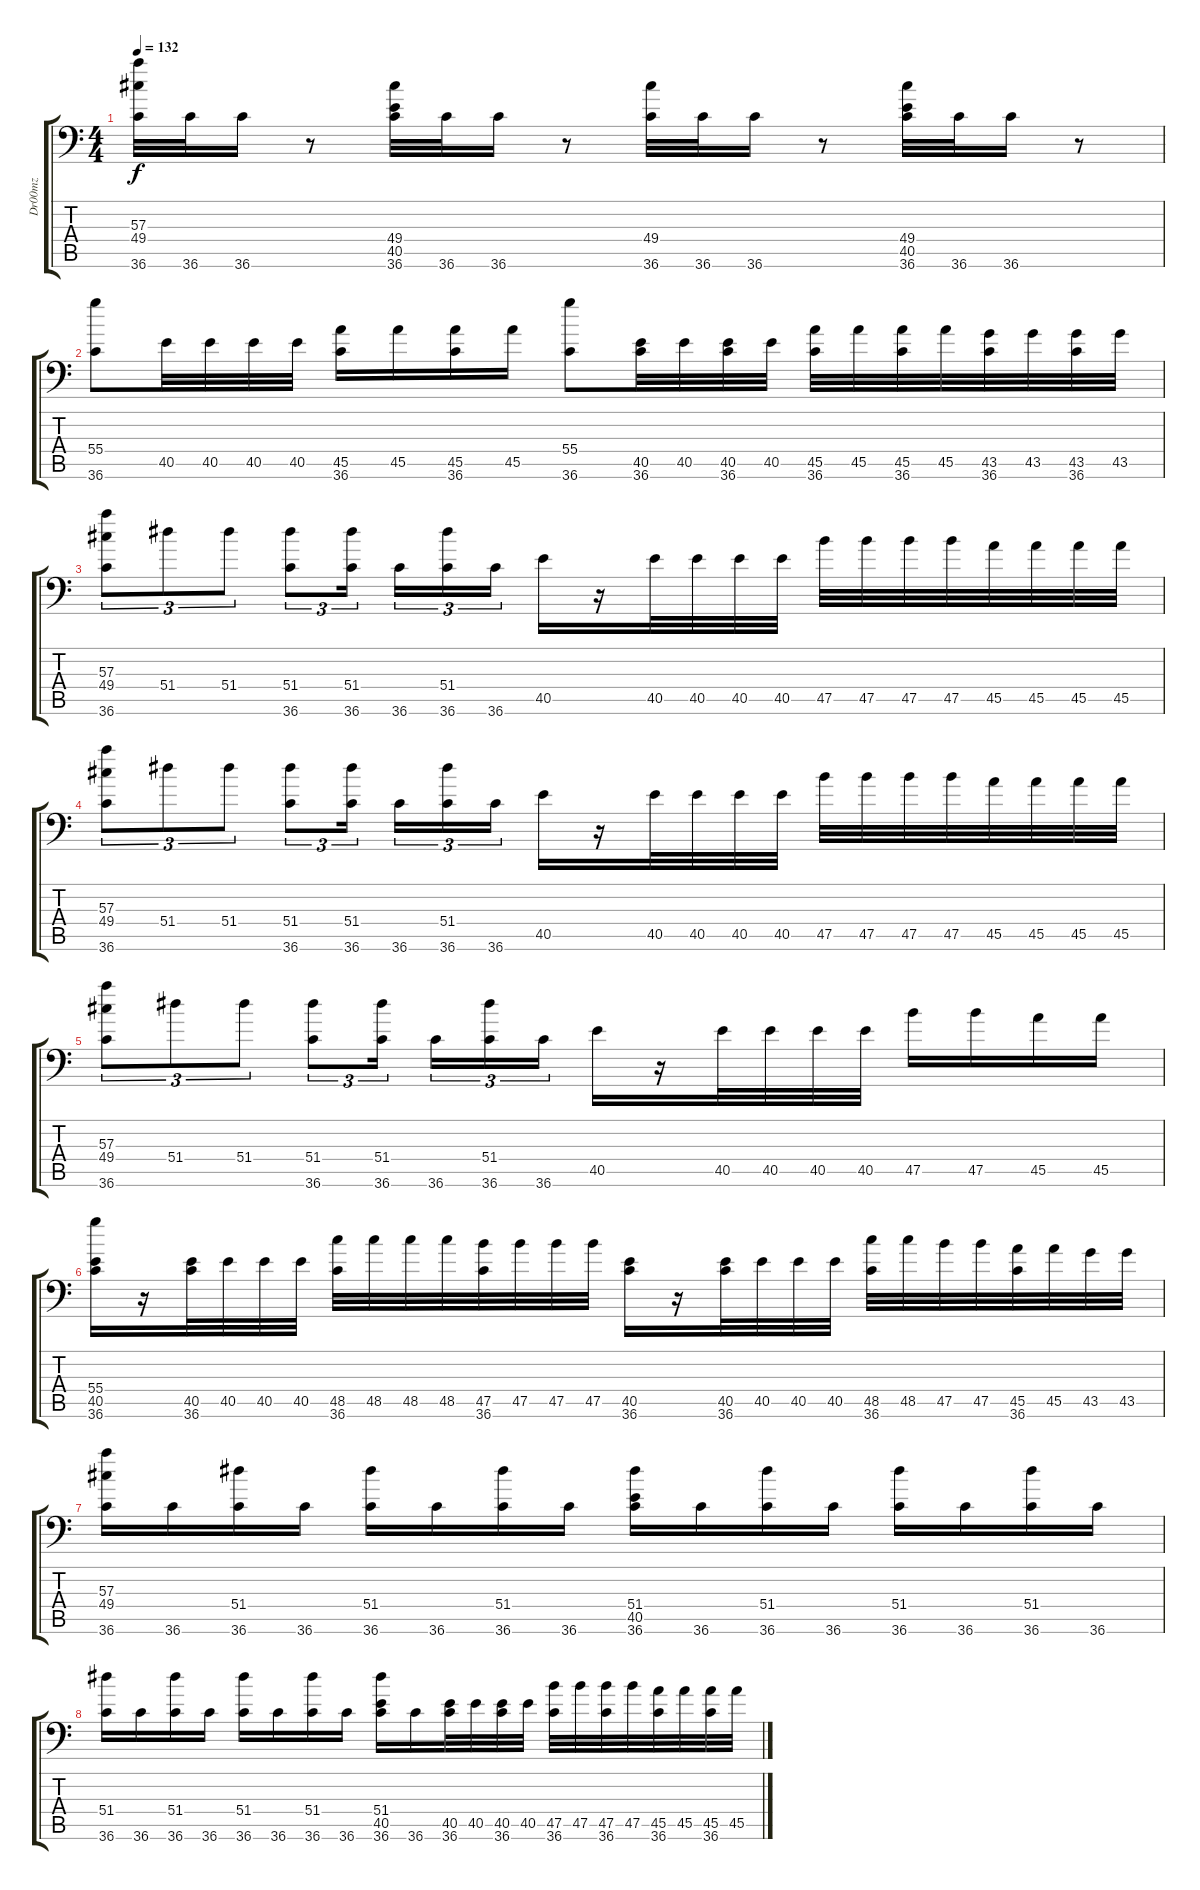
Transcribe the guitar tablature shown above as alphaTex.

\track ("Dr00mz" "Dr00mz") {instrument acousticgrandpiano}
\staff {score tabs}
\tuning (C-1 C-1 C-1 C-1 C-1 C-1) {hide}
\ts (4 4)
\tempo 132
\clef f4
\ks c
(57.3 49.4 36.6).32{dy f} 36.6.32 36.6.16 r.8 (49.4 40.5 36.6).32 36.6.32 36.6.16 r.8 (49.4 36.6).32 36.6.32 36.6.16 r.8 (49.4 40.5 36.6).32 36.6.32 36.6.16 r.8 |
(55.4 36.6).8 40.5.32 40.5.32 40.5.32 40.5.32 (45.5 36.6).16 45.5.16 (45.5 36.6).16 45.5.16 (55.4 36.6).8 (40.5 36.6).32 40.5.32 (40.5 36.6).32 40.5.32 (45.5 36.6).32 45.5.32 (45.5 36.6).32 45.5.32 (43.5 36.6).32 43.5.32 (43.5 36.6).32 43.5.32 |
(57.3 49.4 36.6).8{tu (3 2)} 51.4.8{tu (3 2)} 51.4.8{tu (3 2)} (51.4 36.6).8{tu (3 2)} (51.4 36.6).16{tu (3 2)} 36.6.16{tu (3 2)} (51.4 36.6).16{tu (3 2)} 36.6.16{tu (3 2)} 40.5.16 r.16 40.5.32 40.5.32 40.5.32 40.5.32 47.5.32 47.5.32 47.5.32 47.5.32 45.5.32 45.5.32 45.5.32 45.5.32 |
(57.3 49.4 36.6).8{tu (3 2)} 51.4.8{tu (3 2)} 51.4.8{tu (3 2)} (51.4 36.6).8{tu (3 2)} (51.4 36.6).16{tu (3 2)} 36.6.16{tu (3 2)} (51.4 36.6).16{tu (3 2)} 36.6.16{tu (3 2)} 40.5.16 r.16 40.5.32 40.5.32 40.5.32 40.5.32 47.5.32 47.5.32 47.5.32 47.5.32 45.5.32 45.5.32 45.5.32 45.5.32 |
(57.3 49.4 36.6).8{tu (3 2)} 51.4.8{tu (3 2)} 51.4.8{tu (3 2)} (51.4 36.6).8{tu (3 2)} (51.4 36.6).16{tu (3 2)} 36.6.16{tu (3 2)} (51.4 36.6).16{tu (3 2)} 36.6.16{tu (3 2)} 40.5.16 r.16 40.5.32 40.5.32 40.5.32 40.5.32 47.5.16 47.5.16 45.5.16 45.5.16 |
(55.4 40.5 36.6).16 r.16 (40.5 36.6).32 40.5.32 40.5.32 40.5.32 (48.5 36.6).32 48.5.32 48.5.32 48.5.32 (47.5 36.6).32 47.5.32 47.5.32 47.5.32 (40.5 36.6).16 r.16 (40.5 36.6).32 40.5.32 40.5.32 40.5.32 (48.5 36.6).32 48.5.32 47.5.32 47.5.32 (45.5 36.6).32 45.5.32 43.5.32 43.5.32 |
(57.3 49.4 36.6).16 36.6.16 (51.4 36.6).16 36.6.16 (51.4 36.6).16 36.6.16 (51.4 36.6).16 36.6.16 (51.4 40.5 36.6).16 36.6.16 (51.4 36.6).16 36.6.16 (51.4 36.6).16 36.6.16 (51.4 36.6).16 36.6.16 |
(51.4 36.6).16 36.6.16 (51.4 36.6).16 36.6.16 (51.4 36.6).16 36.6.16 (51.4 36.6).16 36.6.16 (51.4 40.5 36.6).16 36.6.16 (40.5 36.6).32 40.5.32 (40.5 36.6).32 40.5.32 (47.5 36.6).32 47.5.32 (47.5 36.6).32 47.5.32 (45.5 36.6).32 45.5.32 (45.5 36.6).32 45.5.32
